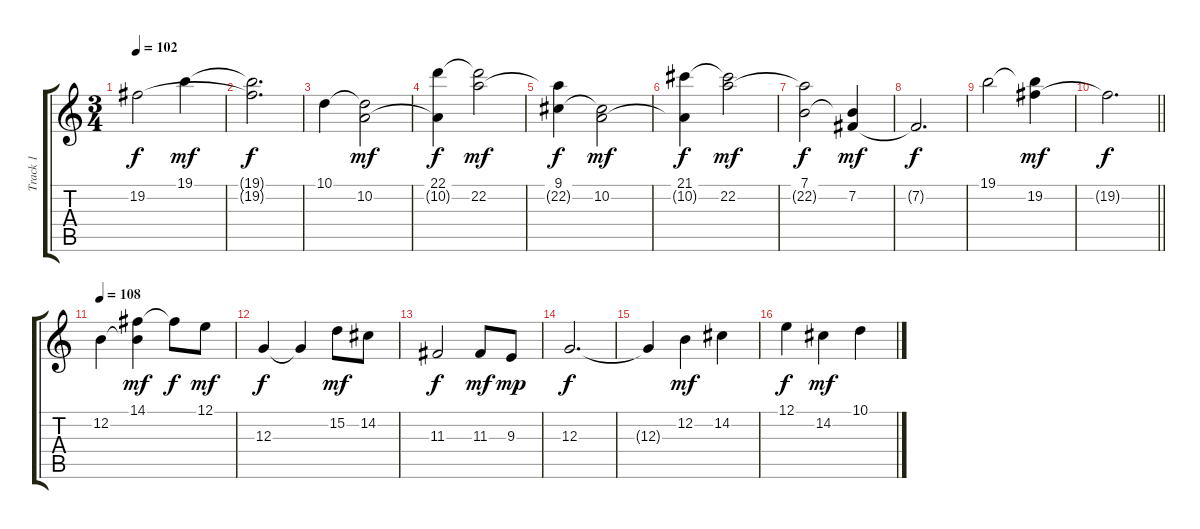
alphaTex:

\track ("Track 1" "Track 1") {instrument acousticgrandpiano}
\staff {score tabs}
\tuning (E4 B3 G3 D3 A2 E2) {hide}
\ts (3 4)
\tempo 102
\clef g2
\ks c
19.2.2{dy f} 19.1.4{dy mf} |
(19.1{t} 19.2{t}).2{d dy f} |
10.1.4 (10.1{t} 10.2).2{dy mf} |
(22.1 10.2{t}).4{dy f} (22.1{t} 22.2).2{dy mf} |
(9.1 22.2{t}).4{dy f} (9.1{t} 10.2).2{dy mf} |
(21.1 10.2{t}).4{dy f} (21.1{t} 22.2).2{dy mf} |
(7.1 22.2{t}).2{dy f} (7.1{t} 7.2).4{dy mf} |
7.2{t}.2{d dy f} |
19.1.2 (19.1{t} 19.2).4{dy mf} |
\barLineRight lightlight
19.2{t}.2{d dy f} |
\section ("" "")
\tempo 108
12.2.4 (14.1 12.2{t}).4{dy mf} 14.1{t}.8{dy f} 12.1.8{dy mf} |
12.3.4{dy f} 12.3{t}.4 15.2.8{dy mf} 14.2.8 |
11.3.2{dy f} 11.3.8{dy mf} 9.3.8{dy mp} |
12.3.2{d dy f} |
12.3{t}.4 12.2.4{dy mf} 14.2.4 |
12.1.4{dy f} 14.2.4{dy mf} 10.1.4
